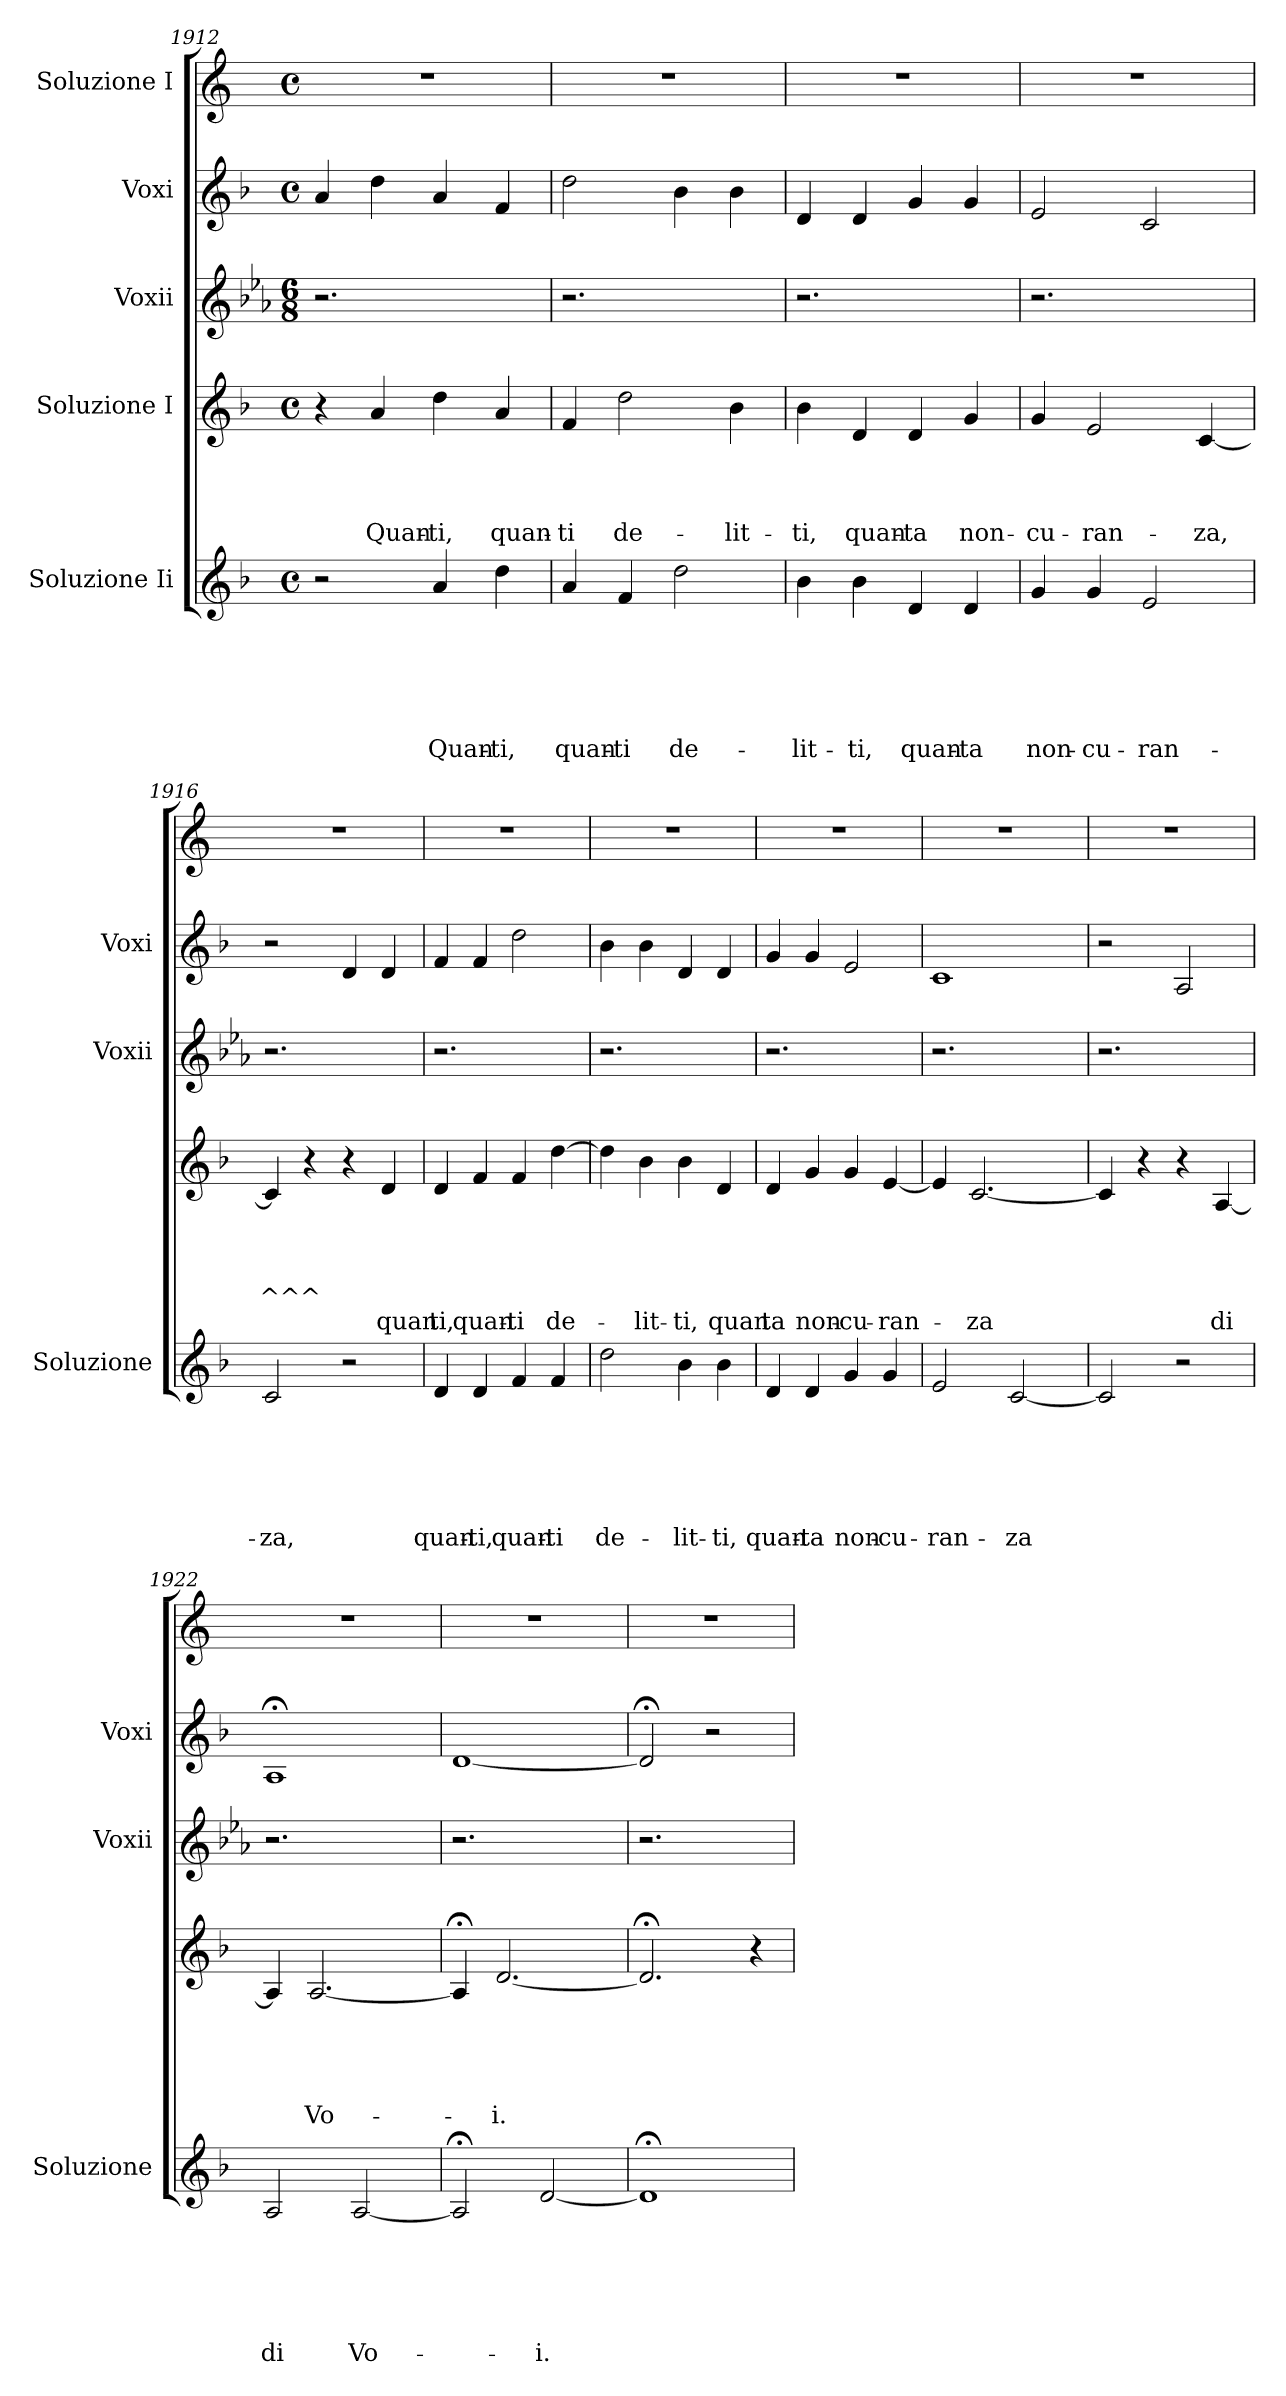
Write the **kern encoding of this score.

**kern	**text	**text	**text	**text	**text	**text	**kern	**text	**text	**text	**text	**text	**kern	**kern	**kern
*part5	*part5	*part5	*part5	*part5	*part5	*part5	*part4	*part4	*part4	*part4	*part4	*part4	*part3	*part2	*part1
*staff5	*staff5	*staff5	*staff5	*staff5	*staff5	*staff5	*staff4	*staff4	*staff4	*staff4	*staff4	*staff4	*staff3	*staff2	*staff1
*I"Soluzione Ii	*	*	*	*	*	*	*I"Soluzione I	*	*	*	*	*	*I"Voxii	*I"Voxi	*I"Soluzione I
*I'Soluzione	*	*	*	*	*	*	*	*	*	*	*	*	*I'Voxii	*I'Voxi	*
*clefG2	*	*	*	*	*	*	*clefG2	*	*	*	*	*	*clefG2	*clefG2	*clefG2
*k[b-]	*	*	*	*	*	*	*k[b-]	*	*	*	*	*	*k[b-e-a-]	*k[b-]	*k[]
*F:	*	*	*	*	*	*	*F:	*	*	*	*	*	*E-:	*F:	*C:
*M4/4	*	*	*	*	*	*	*M4/4	*	*	*	*	*	*M6/8	*M4/4	*M4/4
*met(c)	*	*	*	*	*	*	*met(c)	*	*	*	*	*	*	*met(c)	*met(c)
=1912	=1912	=1912	=1912	=1912	=1912	=1912	=1912	=1912	=1912	=1912	=1912	=1912	=1912	=1912	=1912
2r	.	.	.	.	.	.	4r	.	.	.	.	.	2.r	4a/	1r
!	!	!	!	!	!	!	!	!	!	!	!LO:LY:b	!	!	!	!
.	.	.	.	.	.	.	4a/	.	.	.	Quan-	.	.	4dd\	.
!	!	!	!	!	!	!LO:LY:b	!	!	!	!	!LO:LY:b	!	!	!	!
4a/	.	.	.	.	.	Quan-	4dd\	.	.	.	-ti,	.	.	4a/	.
!	!	!	!	!	!	!LO:LY:b	!	!	!	!	!LO:LY:b	!	!	!	!
4dd\	.	.	.	.	.	-ti,	4a/	.	.	.	quan-	.	4ryy	4f/	.
=1913	=1913	=1913	=1913	=1913	=1913	=1913	=1913	=1913	=1913	=1913	=1913	=1913	=1913	=1913	=1913
!	!	!	!	!	!	!LO:LY:b	!	!	!	!	!LO:LY:b	!	!	!	!
4a/	.	.	.	.	.	quan-	4f/	.	.	.	-ti	.	2.r	2dd\	1r
!	!	!	!	!	!	!LO:LY:b	!	!	!	!	!LO:LY:b	!	!	!	!
4f/	.	.	.	.	.	-ti	2dd\	.	.	.	de-	.	.	.	.
!	!	!	!	!	!	!LO:LY:b	!	!	!	!	!	!	!	!	!
2dd\	.	.	.	.	.	de-	.	.	.	.	.	.	.	4b-\	.
!	!	!	!	!	!	!	!	!	!	!	!LO:LY:b	!	!	!	!
.	.	.	.	.	.	.	4b-\	.	.	.	-lit-	.	4ryy	4b-\	.
=1914	=1914	=1914	=1914	=1914	=1914	=1914	=1914	=1914	=1914	=1914	=1914	=1914	=1914	=1914	=1914
!	!	!	!	!	!	!LO:LY:b	!	!	!	!	!LO:LY:b	!	!	!	!
4b-\	.	.	.	.	.	-lit-	4b-\	.	.	.	-ti,	.	2.r	4d/	1r
!	!	!	!	!	!	!LO:LY:b	!	!	!	!	!LO:LY:b	!	!	!	!
4b-\	.	.	.	.	.	-ti,	4d/	.	.	.	quan-	.	.	4d/	.
!	!	!	!	!	!	!LO:LY:b	!	!	!	!	!LO:LY:b	!	!	!	!
4d/	.	.	.	.	.	quan-	4d/	.	.	.	-ta	.	.	4g/	.
!	!	!	!	!	!	!LO:LY:b	!	!	!	!	!LO:LY:b	!	!	!	!
4d/	.	.	.	.	.	-ta	4g/	.	.	.	non-	.	4ryy	4g/	.
=1915	=1915	=1915	=1915	=1915	=1915	=1915	=1915	=1915	=1915	=1915	=1915	=1915	=1915	=1915	=1915
!	!	!	!	!	!	!LO:LY:b	!	!	!	!	!LO:LY:b	!	!	!	!
4g/	.	.	.	.	.	non-	4g/	.	.	.	-cu-	.	2.r	2e/	1r
!	!	!	!	!	!	!LO:LY:b	!	!	!	!	!LO:LY:b	!	!	!	!
4g/	.	.	.	.	.	-cu-	2e/	.	.	.	-ran-	.	.	.	.
!	!	!	!	!	!	!LO:LY:b	!	!	!	!	!	!	!	!	!
2e/	.	.	.	.	.	-ran-	.	.	.	.	.	.	.	2c/	.
!	!	!	!	!	!	!	!	!	!	!	!LO:LY:b	!	!	!	!
.	.	.	.	.	.	.	[<4c/	.	.	.	-za,	.	4ryy	.	.
!!LO:LB:g=z
=1916	=1916	=1916	=1916	=1916	=1916	=1916	=1916	=1916	=1916	=1916	=1916	=1916	=1916	=1916	=1916
!	!	!	!	!	!	!LO:LY:b	!	!	!	!	!LO:LY:b	!	!	!	!
2c/	.	.	.	.	.	-za,	4c/]	.	.	.	^^^	.	2.r	2r	1r
.	.	.	.	.	.	.	4r	.	.	.	.	.	.	.	.
2r	.	.	.	.	.	.	4r	.	.	.	.	.	.	4d/	.
!	!	!	!	!	!	!	!	!	!	!	!	!LO:LY:b	!	!	!
.	.	.	.	.	.	.	4d/	.	.	.	.	quan-	4ryy	4d/	.
=1917	=1917	=1917	=1917	=1917	=1917	=1917	=1917	=1917	=1917	=1917	=1917	=1917	=1917	=1917	=1917
!	!	!	!	!	!	!LO:LY:b	!	!	!	!	!	!LO:LY:b	!	!	!
4d/	.	.	.	.	.	quan-	4d/	.	.	.	.	-ti,	2.r	4f/	1r
!	!	!	!	!	!	!LO:LY:b	!	!	!	!	!	!LO:LY:b	!	!	!
4d/	.	.	.	.	.	-ti,	4f/	.	.	.	.	quan-	.	4f/	.
!	!	!	!	!	!	!LO:LY:b	!	!	!	!	!	!LO:LY:b	!	!	!
4f/	.	.	.	.	.	quan-	4f/	.	.	.	.	-ti	.	2dd\	.
!	!	!	!	!	!	!LO:LY:b	!	!	!	!	!	!LO:LY:b	!	!	!
4f/	.	.	.	.	.	-ti	[>4dd\	.	.	.	.	de-	4ryy	.	.
=1918	=1918	=1918	=1918	=1918	=1918	=1918	=1918	=1918	=1918	=1918	=1918	=1918	=1918	=1918	=1918
!	!	!	!	!	!	!LO:LY:b	!	!	!	!	!	!	!	!	!
2dd\	.	.	.	.	.	de-	4dd\]	.	.	.	.	.	2.r	4b-\	1r
!	!	!	!	!	!	!	!	!	!	!	!	!LO:LY:b	!	!	!
.	.	.	.	.	.	.	4b-\	.	.	.	.	-lit-	.	4b-\	.
!	!	!	!	!	!	!LO:LY:b	!	!	!	!	!	!LO:LY:b	!	!	!
4b-\	.	.	.	.	.	-lit-	4b-\	.	.	.	.	-ti,	.	4d/	.
!	!	!	!	!	!	!LO:LY:b	!	!	!	!	!	!LO:LY:b	!	!	!
4b-\	.	.	.	.	.	-ti,	4d/	.	.	.	.	quan-	4ryy	4d/	.
=1919	=1919	=1919	=1919	=1919	=1919	=1919	=1919	=1919	=1919	=1919	=1919	=1919	=1919	=1919	=1919
!	!	!	!	!	!	!LO:LY:b	!	!	!	!	!	!LO:LY:b	!	!	!
4d/	.	.	.	.	.	quan-	4d/	.	.	.	.	-ta	2.r	4g/	1r
!	!	!	!	!	!	!LO:LY:b	!	!	!	!	!	!LO:LY:b	!	!	!
4d/	.	.	.	.	.	-ta	4g/	.	.	.	.	non-	.	4g/	.
!	!	!	!	!	!	!LO:LY:b	!	!	!	!	!	!LO:LY:b	!	!	!
4g/	.	.	.	.	.	non-	4g/	.	.	.	.	-cu-	.	2e/	.
!	!	!	!	!	!	!LO:LY:b	!	!	!	!	!	!LO:LY:b	!	!	!
4g/	.	.	.	.	.	-cu-	[<4e/	.	.	.	.	-ran-	4ryy	.	.
=1920	=1920	=1920	=1920	=1920	=1920	=1920	=1920	=1920	=1920	=1920	=1920	=1920	=1920	=1920	=1920
!	!	!	!	!	!	!LO:LY:b	!	!	!	!	!	!	!	!	!
2e/	.	.	.	.	.	-ran-	4e/]	.	.	.	.	.	2.r	1c	1r
!	!	!	!	!	!	!	!	!	!	!	!	!LO:LY:b	!	!	!
.	.	.	.	.	.	.	[<2.c/	.	.	.	.	-za	.	.	.
!	!	!	!	!	!	!LO:LY:b	!	!	!	!	!	!	!	!	!
[<2c/	.	.	.	.	.	-za	.	.	.	.	.	.	.	.	.
.	.	.	.	.	.	.	.	.	.	.	.	.	4ryy	.	.
=1921	=1921	=1921	=1921	=1921	=1921	=1921	=1921	=1921	=1921	=1921	=1921	=1921	=1921	=1921	=1921
2c/]	.	.	.	.	.	.	4c/]	.	.	.	.	.	2.r	2r	1r
.	.	.	.	.	.	.	4r	.	.	.	.	.	.	.	.
2r	.	.	.	.	.	.	4r	.	.	.	.	.	.	2A/	.
!	!	!	!	!	!	!	!	!	!	!	!	!LO:LY:b	!	!	!
.	.	.	.	.	.	.	[<4A/	.	.	.	.	di	4ryy	.	.
=1922	=1922	=1922	=1922	=1922	=1922	=1922	=1922	=1922	=1922	=1922	=1922	=1922	=1922	=1922	=1922
!	!	!	!	!	!	!LO:LY:b	!	!	!	!	!	!	!	!	!
2A/	.	.	.	.	.	di	4A/]	.	.	.	.	.	2.r	1A;	1r
!	!	!	!	!	!	!	!	!	!	!	!	!LO:LY:b	!	!	!
.	.	.	.	.	.	.	[<2.A/	.	.	.	.	Vo-	.	.	.
!	!	!	!	!	!	!LO:LY:b	!	!	!	!	!	!	!	!	!
[<2A/	.	.	.	.	.	Vo-	.	.	.	.	.	.	.	.	.
.	.	.	.	.	.	.	.	.	.	.	.	.	4ryy	.	.
=1923	=1923	=1923	=1923	=1923	=1923	=1923	=1923	=1923	=1923	=1923	=1923	=1923	=1923	=1923	=1923
2A;/]	.	.	.	.	.	.	4A;/]	.	.	.	.	.	2.r	[<1d	1r
!	!	!	!	!	!	!	!	!	!	!	!	!LO:LY:b	!	!	!
.	.	.	.	.	.	.	[<2.d/	.	.	.	.	-i.	.	.	.
!	!	!	!	!	!	!LO:LY:b	!	!	!	!	!	!	!	!	!
[<2d/	.	.	.	.	.	-i.	.	.	.	.	.	.	.	.	.
.	.	.	.	.	.	.	.	.	.	.	.	.	4ryy	.	.
=1924	=1924	=1924	=1924	=1924	=1924	=1924	=1924	=1924	=1924	=1924	=1924	=1924	=1924	=1924	=1924
1d;]	.	.	.	.	.	.	2.d;/]	.	.	.	.	.	2.r	2d;/]	1r
.	.	.	.	.	.	.	.	.	.	.	.	.	.	2r	.
.	.	.	.	.	.	.	4r	.	.	.	.	.	4ryy	.	.
=	=	=	=	=	=	=	=	=	=	=	=	=	=	=	=
*-	*-	*-	*-	*-	*-	*-	*-	*-	*-	*-	*-	*-	*-	*-	*-
